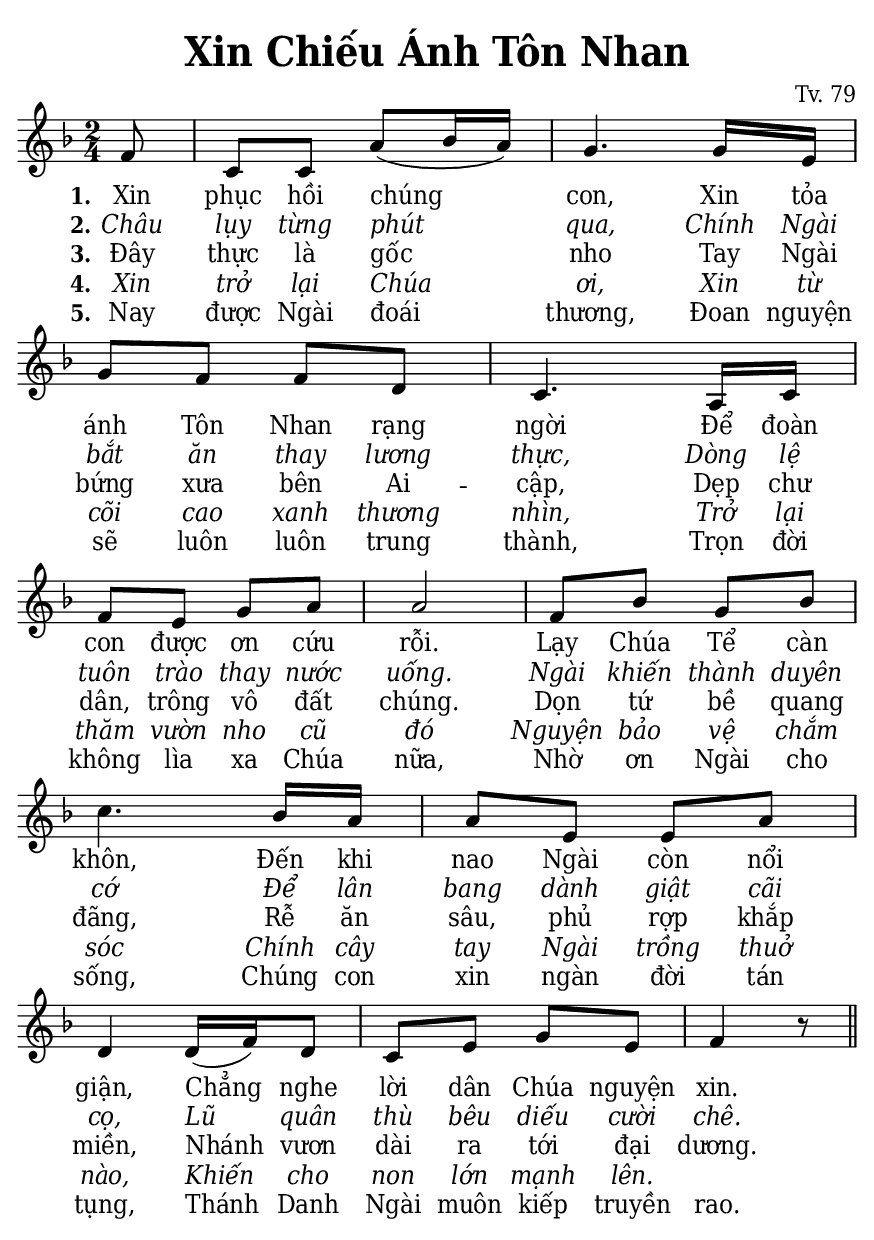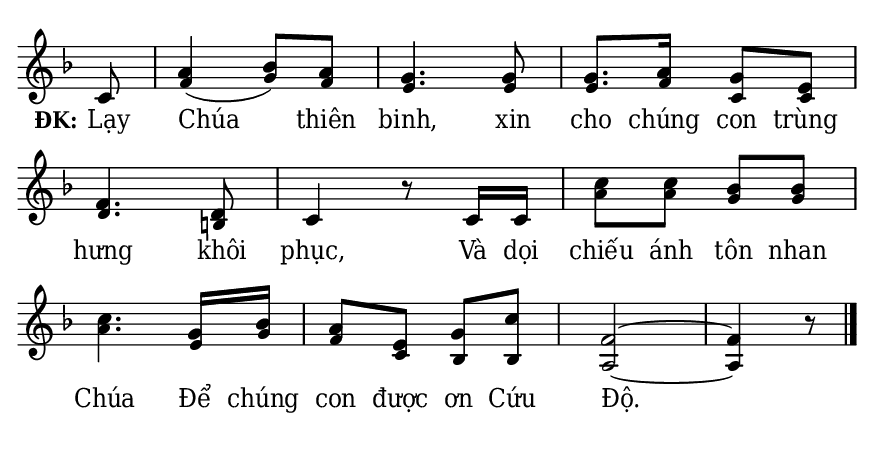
% Cài đặt chung\
\version "2.22.1"
\include "english.ly"

\header {
  title = \markup { \fontsize #1 "Xin Chiếu Ánh Tôn Nhan" }
  composer = "Tv. 79"
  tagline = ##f
}

% Nhạc phiên khúc
nhacPhienKhucSop = \relative c' {
  \autoPageBreaksOff
  \partial 8 f8 |
  c c a' (bf16 a) |
  g4. g16 e |
  g8 f f d |
  c4. a16 c |
  f8 e g a |
  a2 |
  f8 bf g bf |
  c4. bf16 a |
  a8 e e a |
  d,4 d16 (f) d8 |
  c8 e g e |
  f4 r8 \bar "||" \break
  
  \pageBreak
  
  c8 |
  a'4 (bf8) a |
  g4. g8 |
  g8. a16 g8 e |
  f4. d8 |
  c4 r8 c16 c |
  c'8 c bf bf |
  c4. g16 bf |
  a8 e g c |
  f,2 ~ |
  f4 r8 \bar "|."
}

nhacPhienKhucAlto = \relative c' {
  r8 |
  R2*11
  r4.
  c8 |
  f4 (g8) f |
  e4. e8 |
  e8. f16 c8 c |
  d4. b!8 |
  c4 r8 c16 c |
  a'8 a g g |
  a4. e16 g |
  f8 c bf bf |
  a2 ~ |
  a4 r8
}

% Lời phiên khúc
loiPhienKhucSop = \lyrics {
  <<
    {
      \set stanza = "1."
      Xin phục hồi chúng con,
      Xin tỏa ánh Tôn Nhan rạng ngời
      Để đoàn con được ơn cứu rỗi.
      Lạy Chúa Tể càn khôn,
      Đến khi nao Ngài còn nổi giận,
      Chẳng nghe lời dân Chúa nguyện xin.
    }
    \new Lyrics {
	    \set associatedVoice = "beSop"
	    \set stanza = "2."
      \override Lyrics.LyricText.font-shape = #'italic
	    Châu lụy từng phút qua,
	    Chính Ngài bắt ăn thay lương thực,
	    Dòng lệ tuôn trào thay nước uống.
	    Ngài khiến thành duyên cớ
	    Để lân bang dành giật cãi cọ,
	    Lũ quân thù bêu diếu cười chê.
    }
    \new Lyrics {
	    \set associatedVoice = "beSop"
	    \set stanza = "3."
	    Đây thực là gốc nho
	    Tay Ngài bứng xưa bên Ai -- cập,
	    Dẹp chư dân, trông vô đất chúng.
	    Dọn tứ bề quang đãng,
	    Rễ ăn sâu, phủ rợp khắp miền,
	    Nhánh vươn dài ra tới đại dương.
    }
    \new Lyrics {
	    \set associatedVoice = "beSop"
	    \set stanza = "4."
      \override Lyrics.LyricText.font-shape = #'italic
	    Xin trở lại Chúa ơi,
	    Xin từ cõi cao xanh thương nhìn,
	    Trở lại thăm vườn nho cũ đó
	    Nguyện bảo vệ chắm sóc
	    Chính cây tay Ngài trồng thuở nào,
	    Khiến cho non lớn mạnh lên.
    }
    \new Lyrics {
	    \set associatedVoice = "beSop"
	    \set stanza = "5."
	    Nay được Ngài đoái thương,
	    Đoan nguyện sẽ luôn luôn trung thành,
	    Trọn đời không lìa xa Chúa nữa,
	    Nhờ ơn Ngài cho sống,
	    Chúng con xin ngàn đời tán tụng,
	    Thánh Danh Ngài muôn kiếp truyền rao.
    }
  >>
  \set stanza = "ĐK:"
  Lạy Chúa thiên binh,
  xin cho chúng con trùng hưng khôi phục,
  Và dọi chiếu ánh tôn nhan Chúa
  Để chúng con được ơn Cứu Độ.
}

% Dàn trang
\paper {
  #(set-paper-size "a5")
  top-margin = 3\mm
  bottom-margin = 3\mm
  left-margin = 3\mm
  right-margin = 3\mm
  indent = #0
  #(define fonts
	 (make-pango-font-tree "Deja Vu Serif Condensed"
	 		       "Deja Vu Serif Condensed"
			       "Deja Vu Serif Condensed"
			       (/ 20 20)))
  print-page-number = ##f
  system-system-spacing = #'((basic-distance . 0.1) (padding . 2))
  ragged-bottom = ##t
}

TongNhip = {
  \key f \major \time 2/4
  \set Timing.beamExceptions = #'()
  \set Timing.baseMoment = #(ly:make-moment 1/4)
}

% Đổi kích thước nốt cho bè phụ
notBePhu =
#(define-music-function (font-size music) (number? ly:music?)
   (for-some-music
     (lambda (m)
       (if (music-is-of-type? m 'rhythmic-event)
           (begin
             (set! (ly:music-property m 'tweaks)
                   (cons `(font-size . ,font-size)
                         (ly:music-property m 'tweaks)))
             #t)
           #f))
     music)
   music)

\score {
  \new ChoirStaff <<
    \new Staff \with {
        \consists "Merge_rests_engraver"
        printPartCombineTexts = ##f
      }
      <<
      \new Voice \TongNhip \partCombine 
        \nhacPhienKhucSop
        \notBePhu -1 { \nhacPhienKhucAlto }
      \new NullVoice = beSop \nhacPhienKhucSop
      \new Lyrics \lyricsto beSop \loiPhienKhucSop
      >>
  >>
  \layout {
    \override Lyrics.LyricSpace.minimum-distance = #1.5
    \override Score.BarNumber.break-visibility = ##(#f #f #f)
    \override Score.SpacingSpanner.uniform-stretching = ##t
  } 
}
